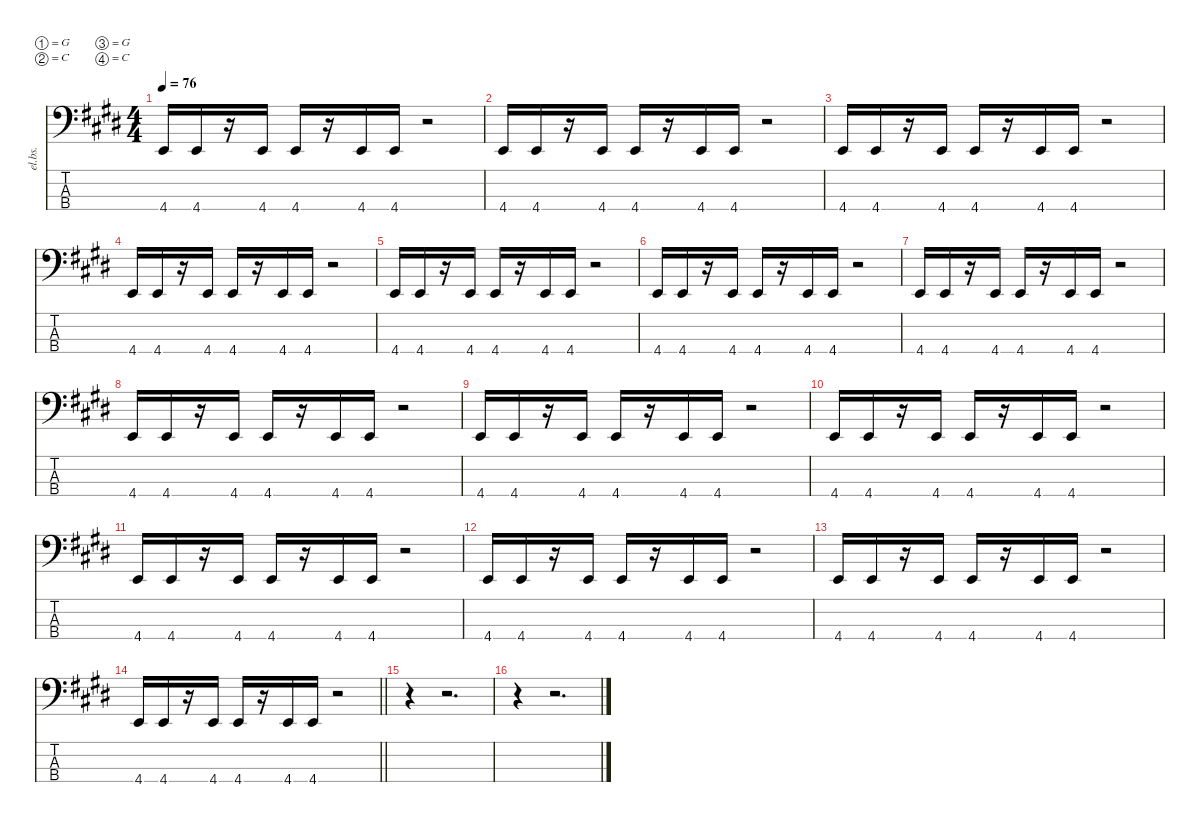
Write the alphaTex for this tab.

\defaultSystemsLayout 4
\hideDynamics
\bracketExtendMode nobrackets
\otherSystemsTrackNameOrientation horizontal
\track ("Bass" "el.bs.") {defaultSystemsLayout 8 instrument electricbassfinger}
\staff {score tabs}
\tuning (G2 C2 G1 C1)
\ts (4 4)
\tempo 76
\clef f4
\ks e
4.4{acc forcenatural}.16{dy f beam Up} 4.4{acc forcenatural}.16{beam Up} r.16{beam Up} 4.4{acc forcenatural}.16{beam Up} 4.4{acc forcenatural}.16{beam Up} r.16{beam Up} 4.4{acc forcenatural}.16{beam Up} 4.4{acc forcenatural}.16{beam Up} r.2{beam Up} |
4.4{acc forcenatural}.16{beam Up} 4.4{acc forcenatural}.16{beam Up} r.16{beam Up} 4.4{acc forcenatural}.16{beam Up} 4.4{acc forcenatural}.16{beam Up} r.16{beam Up} 4.4{acc forcenatural}.16{beam Up} 4.4{acc forcenatural}.16{beam Up} r.2{beam Up} |
4.4{acc forcenatural}.16{beam Up} 4.4{acc forcenatural}.16{beam Up} r.16{beam Up} 4.4{acc forcenatural}.16{beam Up} 4.4{acc forcenatural}.16{beam Up} r.16{beam Up} 4.4{acc forcenatural}.16{beam Up} 4.4{acc forcenatural}.16{beam Up} r.2{beam Up} |
4.4{acc forcenatural}.16{beam Up} 4.4{acc forcenatural}.16{beam Up} r.16{beam Up} 4.4{acc forcenatural}.16{beam Up} 4.4{acc forcenatural}.16{beam Up} r.16{beam Up} 4.4{acc forcenatural}.16{beam Up} 4.4{acc forcenatural}.16{beam Up} r.2{beam Up} |
4.4{acc forcenatural}.16{beam Up} 4.4{acc forcenatural}.16{beam Up} r.16{beam Up} 4.4{acc forcenatural}.16{beam Up} 4.4{acc forcenatural}.16{beam Up} r.16{beam Up} 4.4{acc forcenatural}.16{beam Up} 4.4{acc forcenatural}.16{beam Up} r.2{beam Up} |
4.4{acc forcenatural}.16{beam Up} 4.4{acc forcenatural}.16{beam Up} r.16{beam Up} 4.4{acc forcenatural}.16{beam Up} 4.4{acc forcenatural}.16{beam Up} r.16{beam Up} 4.4{acc forcenatural}.16{beam Up} 4.4{acc forcenatural}.16{beam Up} r.2{beam Up} |
4.4{acc forcenatural}.16{beam Up} 4.4{acc forcenatural}.16{beam Up} r.16{beam Up} 4.4{acc forcenatural}.16{beam Up} 4.4{acc forcenatural}.16{beam Up} r.16{beam Up} 4.4{acc forcenatural}.16{beam Up} 4.4{acc forcenatural}.16{beam Up} r.2{beam Up} |
4.4{acc forcenatural}.16{beam Up} 4.4{acc forcenatural}.16{beam Up} r.16{beam Up} 4.4{acc forcenatural}.16{beam Up} 4.4{acc forcenatural}.16{beam Up} r.16{beam Up} 4.4{acc forcenatural}.16{beam Up} 4.4{acc forcenatural}.16{beam Up} r.2{beam Up} |
4.4{acc forcenatural}.16{beam Up} 4.4{acc forcenatural}.16{beam Up} r.16{beam Up} 4.4{acc forcenatural}.16{beam Up} 4.4{acc forcenatural}.16{beam Up} r.16{beam Up} 4.4{acc forcenatural}.16{beam Up} 4.4{acc forcenatural}.16{beam Up} r.2{beam Up} |
4.4{acc forcenatural}.16{beam Up} 4.4{acc forcenatural}.16{beam Up} r.16{beam Up} 4.4{acc forcenatural}.16{beam Up} 4.4{acc forcenatural}.16{beam Up} r.16{beam Up} 4.4{acc forcenatural}.16{beam Up} 4.4{acc forcenatural}.16{beam Up} r.2{beam Up} |
4.4{acc forcenatural}.16{beam Up} 4.4{acc forcenatural}.16{beam Up} r.16{beam Up} 4.4{acc forcenatural}.16{beam Up} 4.4{acc forcenatural}.16{beam Up} r.16{beam Up} 4.4{acc forcenatural}.16{beam Up} 4.4{acc forcenatural}.16{beam Up} r.2{beam Up} |
4.4{acc forcenatural}.16{beam Up} 4.4{acc forcenatural}.16{beam Up} r.16{beam Up} 4.4{acc forcenatural}.16{beam Up} 4.4{acc forcenatural}.16{beam Up} r.16{beam Up} 4.4{acc forcenatural}.16{beam Up} 4.4{acc forcenatural}.16{beam Up} r.2{beam Up} |
4.4{acc forcenatural}.16{beam Up} 4.4{acc forcenatural}.16{beam Up} r.16{beam Up} 4.4{acc forcenatural}.16{beam Up} 4.4{acc forcenatural}.16{beam Up} r.16{beam Up} 4.4{acc forcenatural}.16{beam Up} 4.4{acc forcenatural}.16{beam Up} r.2{beam Up} |
\barLineRight lightlight
4.4{acc forcenatural}.16{beam Up} 4.4{acc forcenatural}.16{beam Up} r.16{beam Up} 4.4{acc forcenatural}.16{beam Up} 4.4{acc forcenatural}.16{beam Up} r.16{beam Up} 4.4{acc forcenatural}.16{beam Up} 4.4{acc forcenatural}.16{beam Up} r.2{beam Up} |
r.4{beam Down} r.2{d beam Down} |
r.4{beam Down} r.2{d beam Down}
